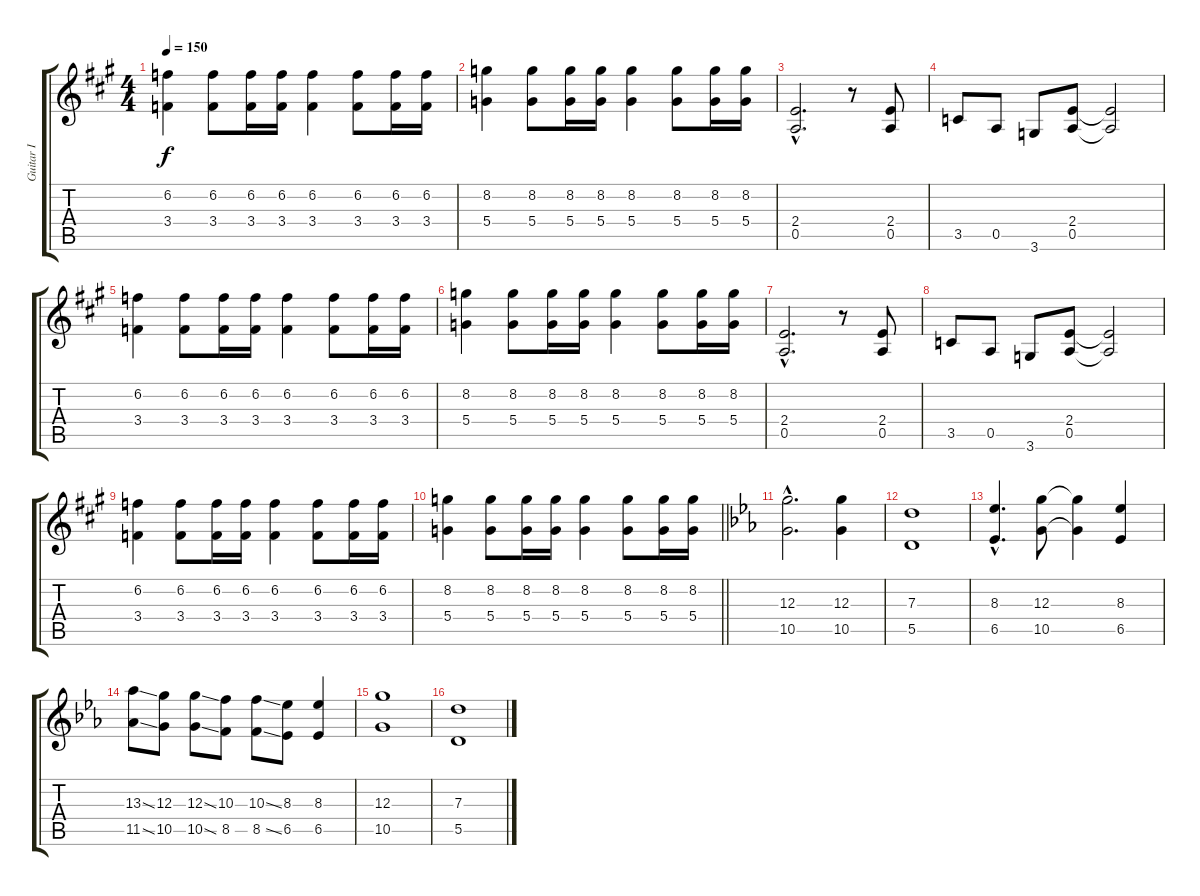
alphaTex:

\track ("Guitar I" "Guitar I") {instrument distortionguitar}
\staff {score tabs}
\tuning (E4 B3 G3 D3 A2 E2) {hide}
\ts (4 4)
\tempo 150
\clef g2
\ks a
(6.2 3.4).4{dy f} (6.2 3.4).8 (6.2 3.4).16 (6.2 3.4).16 (6.2 3.4).4 (6.2 3.4).8 (6.2 3.4).16 (6.2 3.4).16 |
(8.2 5.4).4 (8.2 5.4).8 (8.2 5.4).16 (8.2 5.4).16 (8.2 5.4).4 (8.2 5.4).8 (8.2 5.4).16 (8.2 5.4).16 |
(2.4{hac} 0.5{hac}).2{d} r.8 (2.4 0.5).8 |
3.5.8 0.5.8 3.6.8 (2.4 0.5).8 (2.4{t} 0.5{t}).2 |
(6.2 3.4).4 (6.2 3.4).8 (6.2 3.4).16 (6.2 3.4).16 (6.2 3.4).4 (6.2 3.4).8 (6.2 3.4).16 (6.2 3.4).16 |
(8.2 5.4).4 (8.2 5.4).8 (8.2 5.4).16 (8.2 5.4).16 (8.2 5.4).4 (8.2 5.4).8 (8.2 5.4).16 (8.2 5.4).16 |
(2.4{hac} 0.5{hac}).2{d} r.8 (2.4 0.5).8 |
3.5.8 0.5.8 3.6.8 (2.4 0.5).8 (2.4{t} 0.5{t}).2 |
(6.2 3.4).4 (6.2 3.4).8 (6.2 3.4).16 (6.2 3.4).16 (6.2 3.4).4 (6.2 3.4).8 (6.2 3.4).16 (6.2 3.4).16 |
\barLineRight lightlight
(8.2 5.4).4 (8.2 5.4).8 (8.2 5.4).16 (8.2 5.4).16 (8.2 5.4).4 (8.2 5.4).8 (8.2 5.4).16 (8.2 5.4).16 |
\ks eb
(12.3{hac} 10.5{hac}).2{d} (12.3 10.5).4 |
(7.3 5.5).1 |
(8.3{hac} 6.5{hac}).4{d} (12.3 10.5).8 (12.3{t} 10.5{t}).4 (8.3 6.5).4 |
(13.3{ss} 11.5{ss}).8 (12.3 10.5).8 (12.3{ss} 10.5{ss}).8 (10.3 8.5).8 (10.3{ss} 8.5{ss}).8 (8.3 6.5).8 (8.3 6.5).4 |
(12.3 10.5).1 |
(7.3 5.5).1
